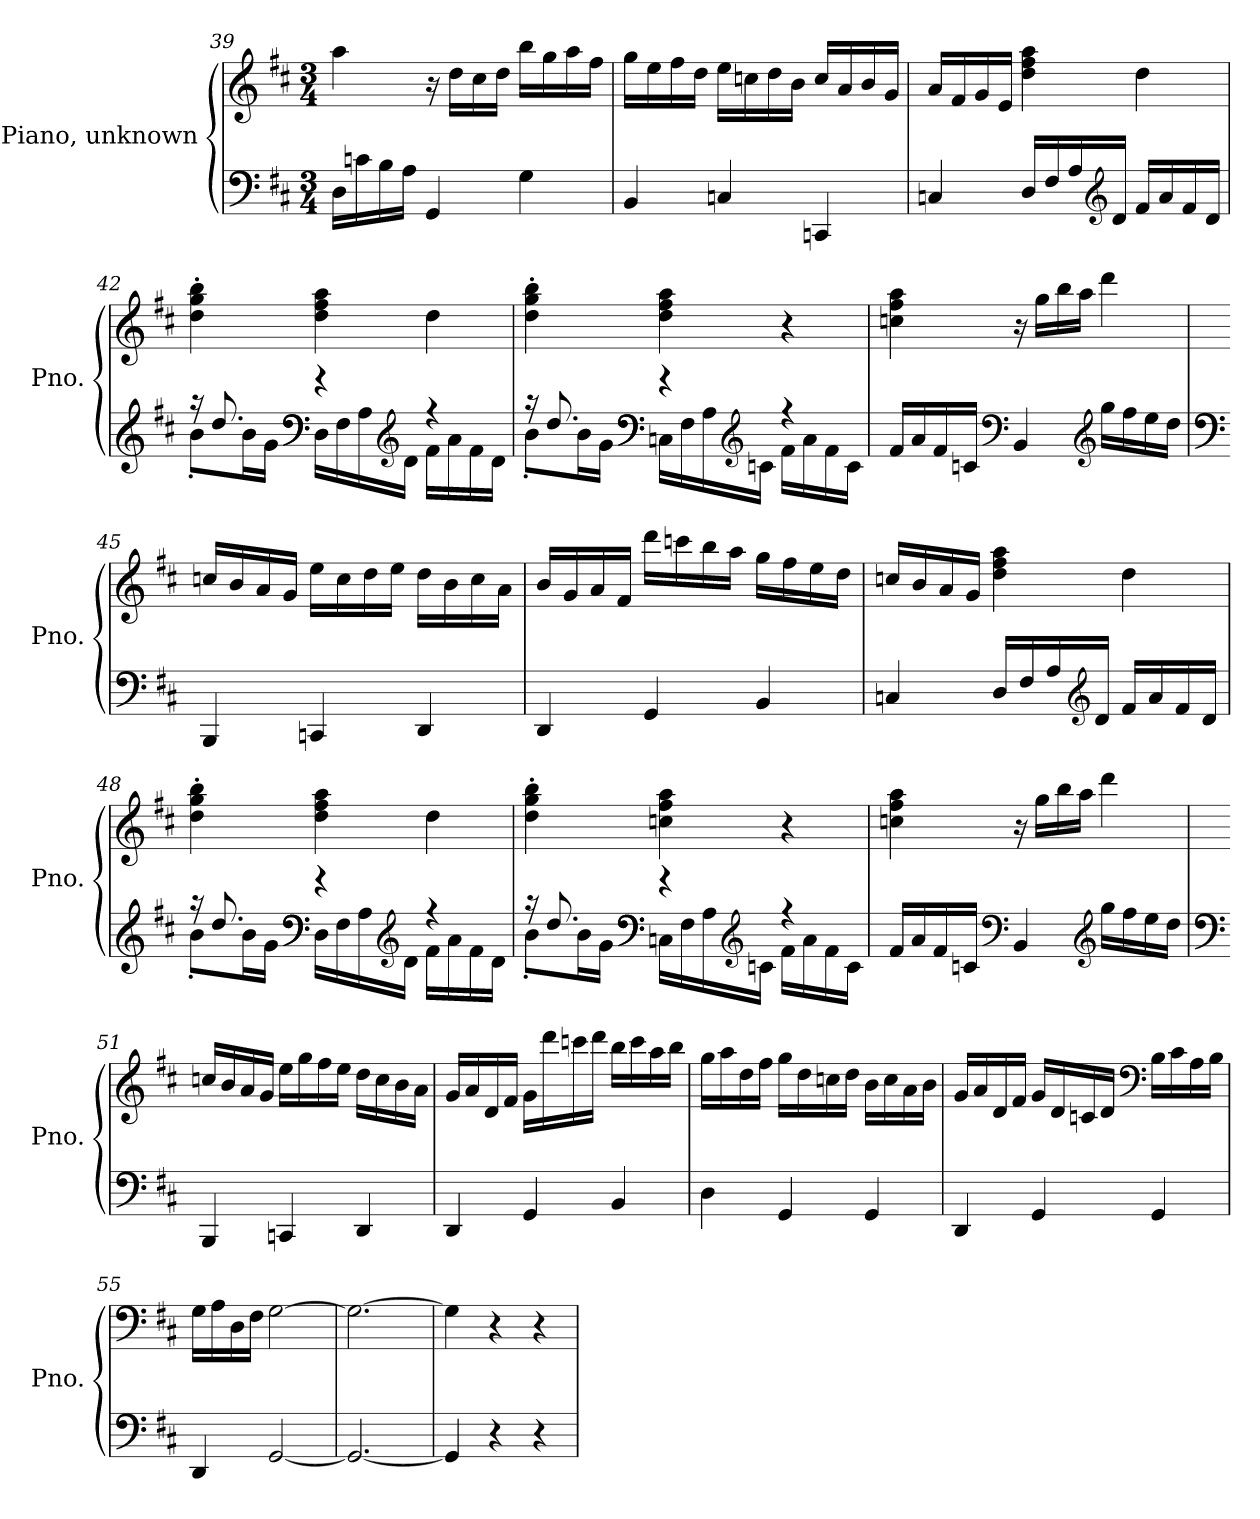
**kern	**kern
*part1	*part1
*staff2	*staff1
*I"Piano, unknown	*
*I'Pno.	*
*clefF4	*clefG2
*k[f#c#]	*k[f#c#]
*M3/4	*M3/4
=39	=39
16D\LL	4aa\
16cn\	.
16B\	.
16A\JJ	.
4GG/	16r
.	16dd\LL
.	16cc#\
.	16dd\JJ
4G\	16bb\LL
.	16gg\
.	16aa\
.	16ff#\JJ
=40	=40
4BB/	16gg\LL
.	16ee\
.	16ff#\
.	16dd\JJ
4Cn/	16ee\LL
.	16ccn\
.	16dd\
.	16b\JJ
4CCn/	16cc/LL
.	16a/
.	16b/
.	16g/JJ
!!LO:LB:g=z
=41	=41
4Cn/	16a/LL
.	16f#/
.	16g/
.	16e/JJ
16D/LL	4dd\ 4ff#\ 4aa\
16F#/	.
16A/	.
*clefG2	*
16d/JJ	.
16f#/LL	4dd\
16a/	.
16f#/	.
16d/JJ	.
=42	=42
*^	*
16r	8b'\L	4dd\' 4gg\' 4bb\'
8.dd/	.	.
.	16b\L	.
.	16g\JJ	.
*clefF4	*	*
4r	16D\LL	4dd\ 4ff#\ 4aa\
.	16F#\	.
.	16A\	.
*clefG2	*	*
.	16d\JJ	.
4r	16f#\LL	4dd\
.	16a\	.
.	16f#\	.
.	16d\JJ	.
!!LO:LB:g=z
=43	=43	=43
16r	8b'\L	4dd\' 4gg\' 4bb\'
8.dd/	.	.
.	16b\L	.
.	16g\JJ	.
*clefF4	*	*
4r	16Cn\LL	4dd\ 4ff#\ 4aa\
.	16F#\	.
.	16A\	.
*clefG2	*	*
.	16cn\JJ	.
4r	16f#\LL	4r
.	16a\	.
.	16f#\	.
.	16c\JJ	.
*v	*v	*
=44	=44
16f#/LL	4ccn\ 4ff#\ 4aa\
16a/	.
16f#/	.
16cn/JJ	.
*clefF4	*
4BB/	16r
.	16gg\LL
.	16bb\
.	16aa\JJ
*clefG2	*
16gg\LL	4ddd\
16ff#\	.
16ee\	.
16dd\JJ	.
!!LO:LB:g=z
=45	=45
*clefF4	*
4BBB/	16ccn/LL
.	16b/
.	16a/
.	16g/JJ
4CCn/	16ee\LL
.	16cc\
.	16dd\
.	16ee\JJ
4DD/	16dd\LL
.	16b\
.	16cc\
.	16a\JJ
=46	=46
4DD/	16b/LL
.	16g/
.	16a/
.	16f#/JJ
4GG/	16ddd\LL
.	16cccn\
.	16bb\
.	16aa\JJ
4BB/	16gg\LL
.	16ff#\
.	16ee\
.	16dd\JJ
=47	=47
4Cn/	16ccn/LL
.	16b/
.	16a/
.	16g/JJ
16D/LL	4dd\ 4ff#\ 4aa\
16F#/	.
16A/	.
*clefG2	*
16d/JJ	.
16f#/LL	4dd\
16a/	.
16f#/	.
16d/JJ	.
!!LO:PB:g=z
=48	=48
*^	*
16r	8b'\L	4dd\' 4gg\' 4bb\'
8.dd/	.	.
.	16b\L	.
.	16g\JJ	.
*clefF4	*	*
4r	16D\LL	4dd\ 4ff#\ 4aa\
.	16F#\	.
.	16A\	.
*clefG2	*	*
.	16d\JJ	.
4r	16f#\LL	4dd\
.	16a\	.
.	16f#\	.
.	16d\JJ	.
=49	=49	=49
16r	8b'\L	4dd\' 4gg\' 4bb\'
8.dd/	.	.
.	16b\L	.
.	16g\JJ	.
*clefF4	*	*
4r	16Cn\LL	4ccn\ 4ff#\ 4aa\
.	16F#\	.
.	16A\	.
*clefG2	*	*
.	16cn\JJ	.
4r	16f#\LL	4r
.	16a\	.
.	16f#\	.
.	16c\JJ	.
*v	*v	*
!!LO:LB:g=z
=50	=50
16f#/LL	4ccn\ 4ff#\ 4aa\
16a/	.
16f#/	.
16cn/JJ	.
*clefF4	*
4BB/	16r
.	16gg\LL
.	16bb\
.	16aa\JJ
*clefG2	*
16gg\LL	4ddd\
16ff#\	.
16ee\	.
16dd\JJ	.
=51	=51
*clefF4	*
4BBB/	16ccn/LL
.	16b/
.	16a/
.	16g/JJ
4CCn/	16ee\LL
.	16gg\
.	16ff#\
.	16ee\JJ
4DD/	16dd\LL
.	16cc\
.	16b\
.	16a\JJ
=52	=52
4DD/	16g/LL
.	16a/
.	16d/
.	16f#/JJ
4GG/	16g\LL
.	16ddd\
.	16cccn\
.	16ddd\JJ
4BB/	16bb\LL
.	16ccc\
.	16aa\
.	16bb\JJ
!!LO:LB:g=z
=53	=53
4D\	16gg\LL
.	16aa\
.	16dd\
.	16ff#\JJ
4GG/	16gg\LL
.	16dd\
.	16ccn\
.	16dd\JJ
4GG/	16b\LL
.	16cc\
.	16a\
.	16b\JJ
=54	=54
4DD/	16g/LL
.	16a/
.	16d/
.	16f#/JJ
4GG/	16g/LL
.	16d/
.	16cn/
.	16d/JJ
*	*clefF4
4GG/	16B\LL
.	16c\
.	16A\
.	16B\JJ
=55	=55
4DD/	16G\LL
.	16A\
.	16D\
.	16F#\JJ
[2GG/	[2G\
=56	=56
2.GG/_	2.G\_
=57	=57
4GG/]	4G\]
4r	4r
4r	4r
=	=
*-	*-
